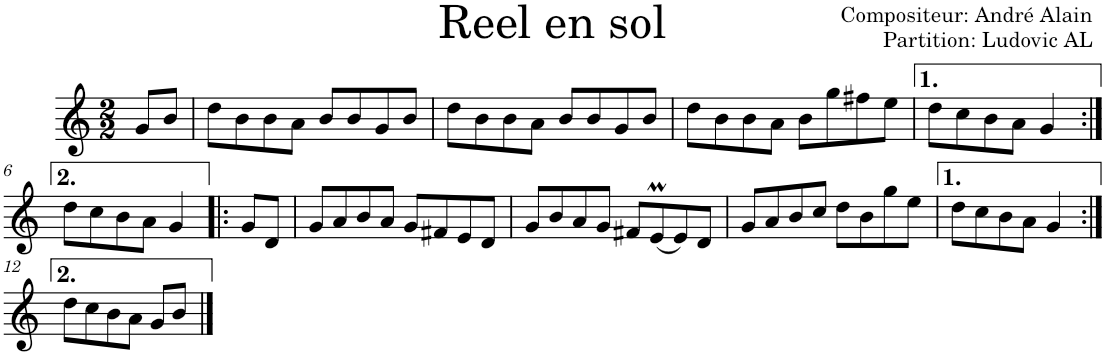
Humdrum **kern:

**kern
*part1
*staff1
*I"Violon
*I'Vln.
*clefG2
*k[]
*M2/2
=1
8g/L
8b/J
=2
8dd\L
8b\
8b\
8a\J
8b/L
8b/
8g/
8b/J
=3
8dd\L
8b\
8b\
8a\J
8b/L
8b/
8g/
8b/J
=4
8dd\L
8b\
8b\
8a\J
8b\L
8gg\
8ff#X\
8ee\J
=5
8dd\L
8cc\
8b\
8a\J
4g/
!!LO:LB:g=z
=6:|!
8dd\L
8cc\
8b\
8a\J
4g/
=7!|:
8g/L
8d/J
=8
8g/L
8a/
8b/
8a/J
8g/L
8f#X/
8e/
8d/J
=9
8g/L
8b/
8a/
8g/J
8f#X/L
(8em/
8e/)
8d/J
=10
8g/L
8a/
8b/
8cc/J
8dd\L
8b\
8gg\
8ee\J
=11
8dd\L
8cc\
8b\
8a\J
4g/
!!LO:LB:g=z
=12:|!
8dd\L
8cc\
8b\
8a\J
8g/L
8b/J
==
*-
